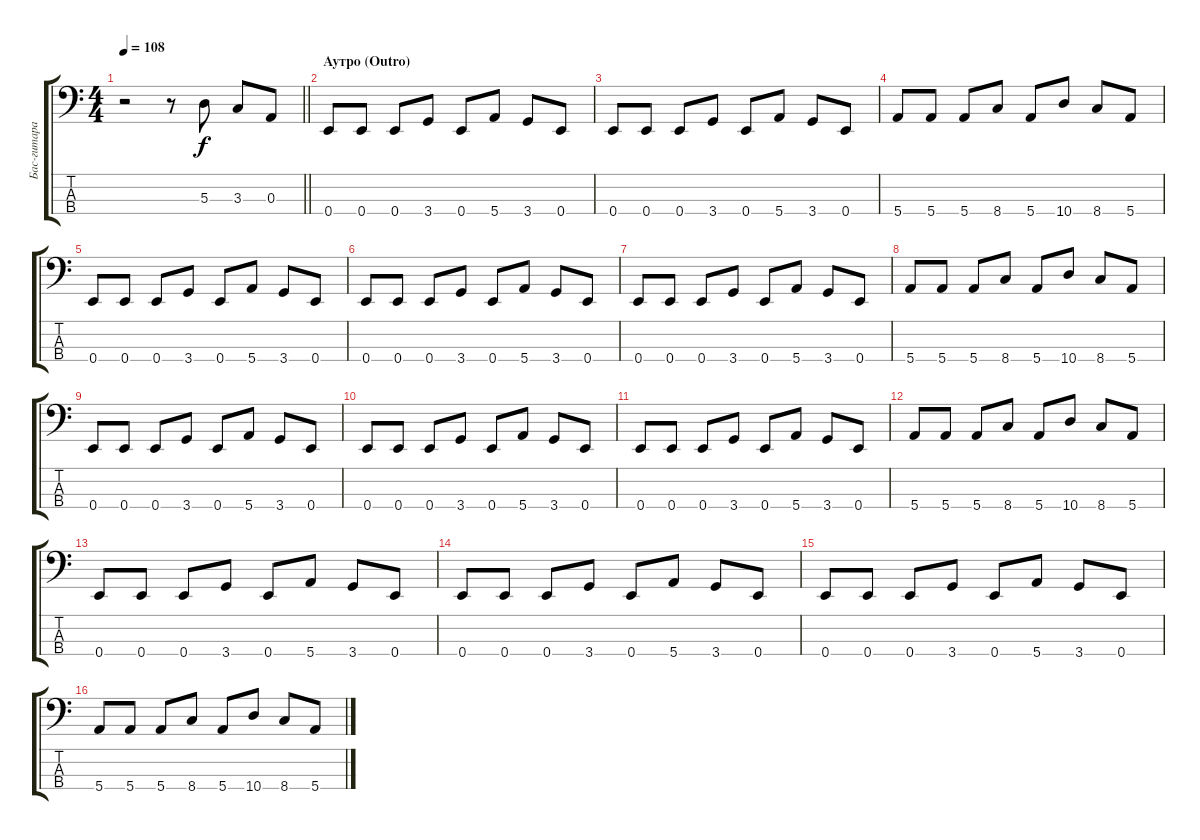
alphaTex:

\track ("Бас-гитара" "Бас-гитара") {instrument electricbasspick}
\staff {score tabs}
\tuning (G2 D2 A1 E1) {hide}
\ts (4 4)
\tempo 108
\clef f4
\barLineRight lightlight
\ks c
r.2{dy f} r.8 5.3.8 3.3.8 0.3.8 |
\section ("" "Аутро (Outro)")
0.4.8 0.4.8 0.4.8 3.4.8 0.4.8 5.4.8 3.4.8 0.4.8 |
0.4.8 0.4.8 0.4.8 3.4.8 0.4.8 5.4.8 3.4.8 0.4.8 |
5.4.8 5.4.8 5.4.8 8.4.8 5.4.8 10.4.8 8.4.8 5.4.8 |
0.4.8 0.4.8 0.4.8 3.4.8 0.4.8 5.4.8 3.4.8 0.4.8 |
0.4.8 0.4.8 0.4.8 3.4.8 0.4.8 5.4.8 3.4.8 0.4.8 |
0.4.8 0.4.8 0.4.8 3.4.8 0.4.8 5.4.8 3.4.8 0.4.8 |
5.4.8 5.4.8 5.4.8 8.4.8 5.4.8 10.4.8 8.4.8 5.4.8 |
0.4.8 0.4.8 0.4.8 3.4.8 0.4.8 5.4.8 3.4.8 0.4.8 |
0.4.8 0.4.8 0.4.8 3.4.8 0.4.8 5.4.8 3.4.8 0.4.8 |
0.4.8 0.4.8 0.4.8 3.4.8 0.4.8 5.4.8 3.4.8 0.4.8 |
5.4.8 5.4.8 5.4.8 8.4.8 5.4.8 10.4.8 8.4.8 5.4.8 |
0.4.8 0.4.8 0.4.8 3.4.8 0.4.8 5.4.8 3.4.8 0.4.8 |
0.4.8 0.4.8 0.4.8 3.4.8 0.4.8 5.4.8 3.4.8 0.4.8 |
0.4.8 0.4.8 0.4.8 3.4.8 0.4.8 5.4.8 3.4.8 0.4.8 |
5.4.8 5.4.8 5.4.8 8.4.8 5.4.8 10.4.8 8.4.8 5.4.8
